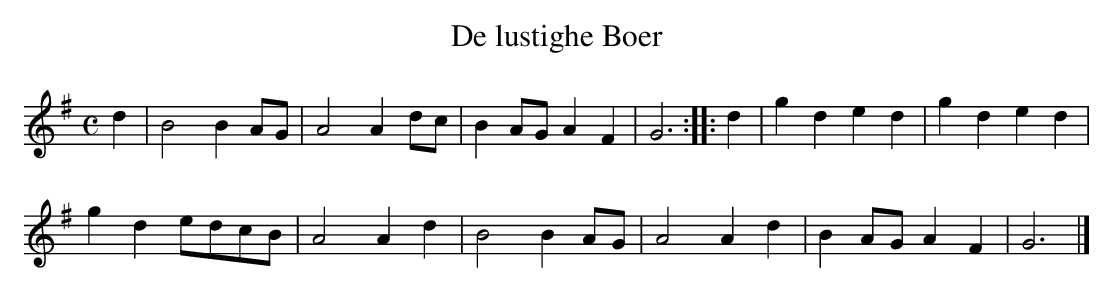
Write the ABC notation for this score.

X:1
T:De lustighe Boer
M:C
K:Gmaj
d2|B4B2AG|A4A2dc|B2AGA2F2|G6:||:d2|g2d2e2d2|g2d2e2d2|
g2d2edcB|A4A2d2|B4B2AG|A4A2d2|B2AGA2F2|G6|]
